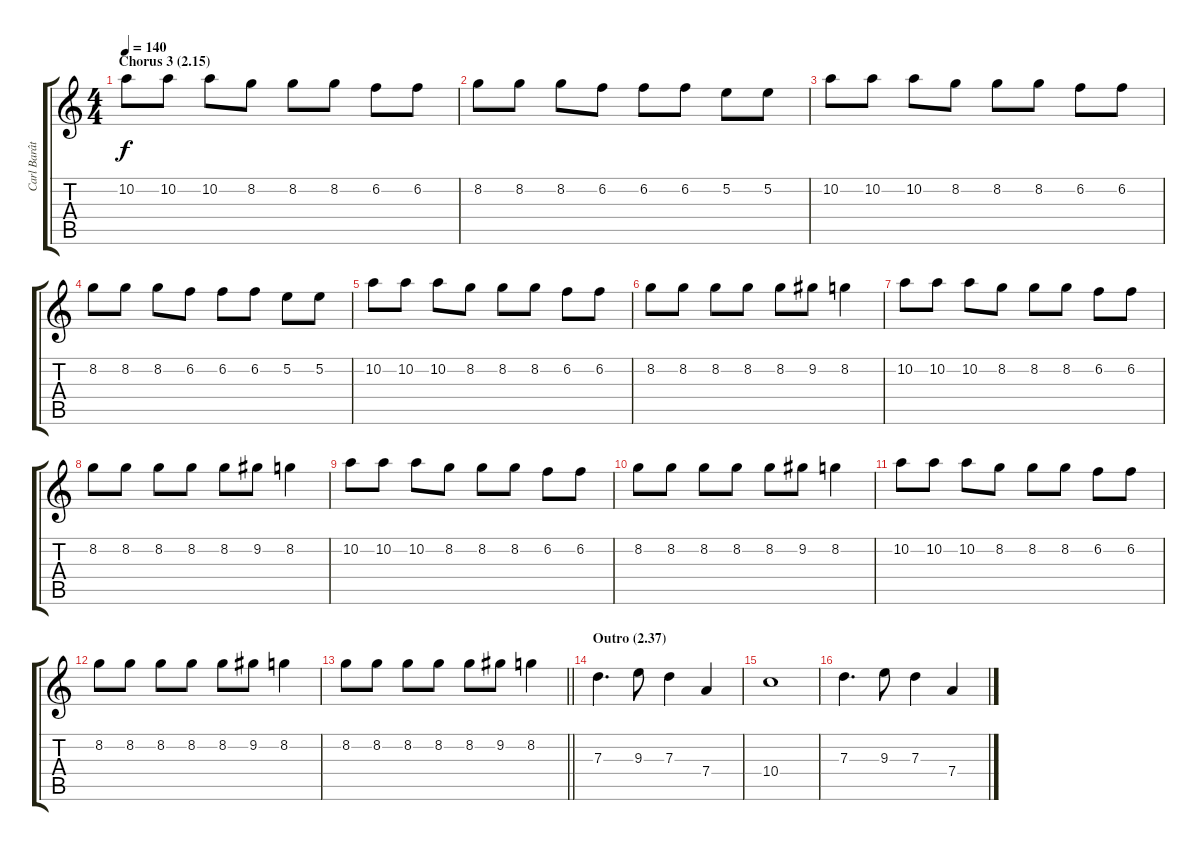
\track ("Carl Barât (Lead)" "Carl Barât") {instrument overdrivenguitar}
\staff {score tabs}
\tuning (E4 B3 G3 D3 A2 E2) {hide}
\ts (4 4)
\section ("" "Chorus 3 (2.15)")
\tempo 140
\clef g2
\ks c
10.2.8{dy f} 10.2.8 10.2.8 8.2.8 8.2.8 8.2.8 6.2.8 6.2.8 |
8.2.8 8.2.8 8.2.8 6.2.8 6.2.8 6.2.8 5.2.8 5.2.8 |
10.2.8 10.2.8 10.2.8 8.2.8 8.2.8 8.2.8 6.2.8 6.2.8 |
8.2.8 8.2.8 8.2.8 6.2.8 6.2.8 6.2.8 5.2.8 5.2.8 |
10.2.8 10.2.8 10.2.8 8.2.8 8.2.8 8.2.8 6.2.8 6.2.8 |
8.2.8 8.2.8 8.2.8 8.2.8 8.2.8 9.2.8 8.2.4 |
10.2.8 10.2.8 10.2.8 8.2.8 8.2.8 8.2.8 6.2.8 6.2.8 |
8.2.8 8.2.8 8.2.8 8.2.8 8.2.8 9.2.8 8.2.4 |
10.2.8 10.2.8 10.2.8 8.2.8 8.2.8 8.2.8 6.2.8 6.2.8 |
8.2.8 8.2.8 8.2.8 8.2.8 8.2.8 9.2.8 8.2.4 |
10.2.8 10.2.8 10.2.8 8.2.8 8.2.8 8.2.8 6.2.8 6.2.8 |
8.2.8 8.2.8 8.2.8 8.2.8 8.2.8 9.2.8 8.2.4 |
\barLineRight lightlight
8.2.8 8.2.8 8.2.8 8.2.8 8.2.8 9.2.8 8.2.4 |
\section ("" "Outro (2.37)")
7.3.4{d} 9.3.8 7.3.4 7.4.4 |
10.4.1 |
7.3.4{d} 9.3.8 7.3.4 7.4.4
